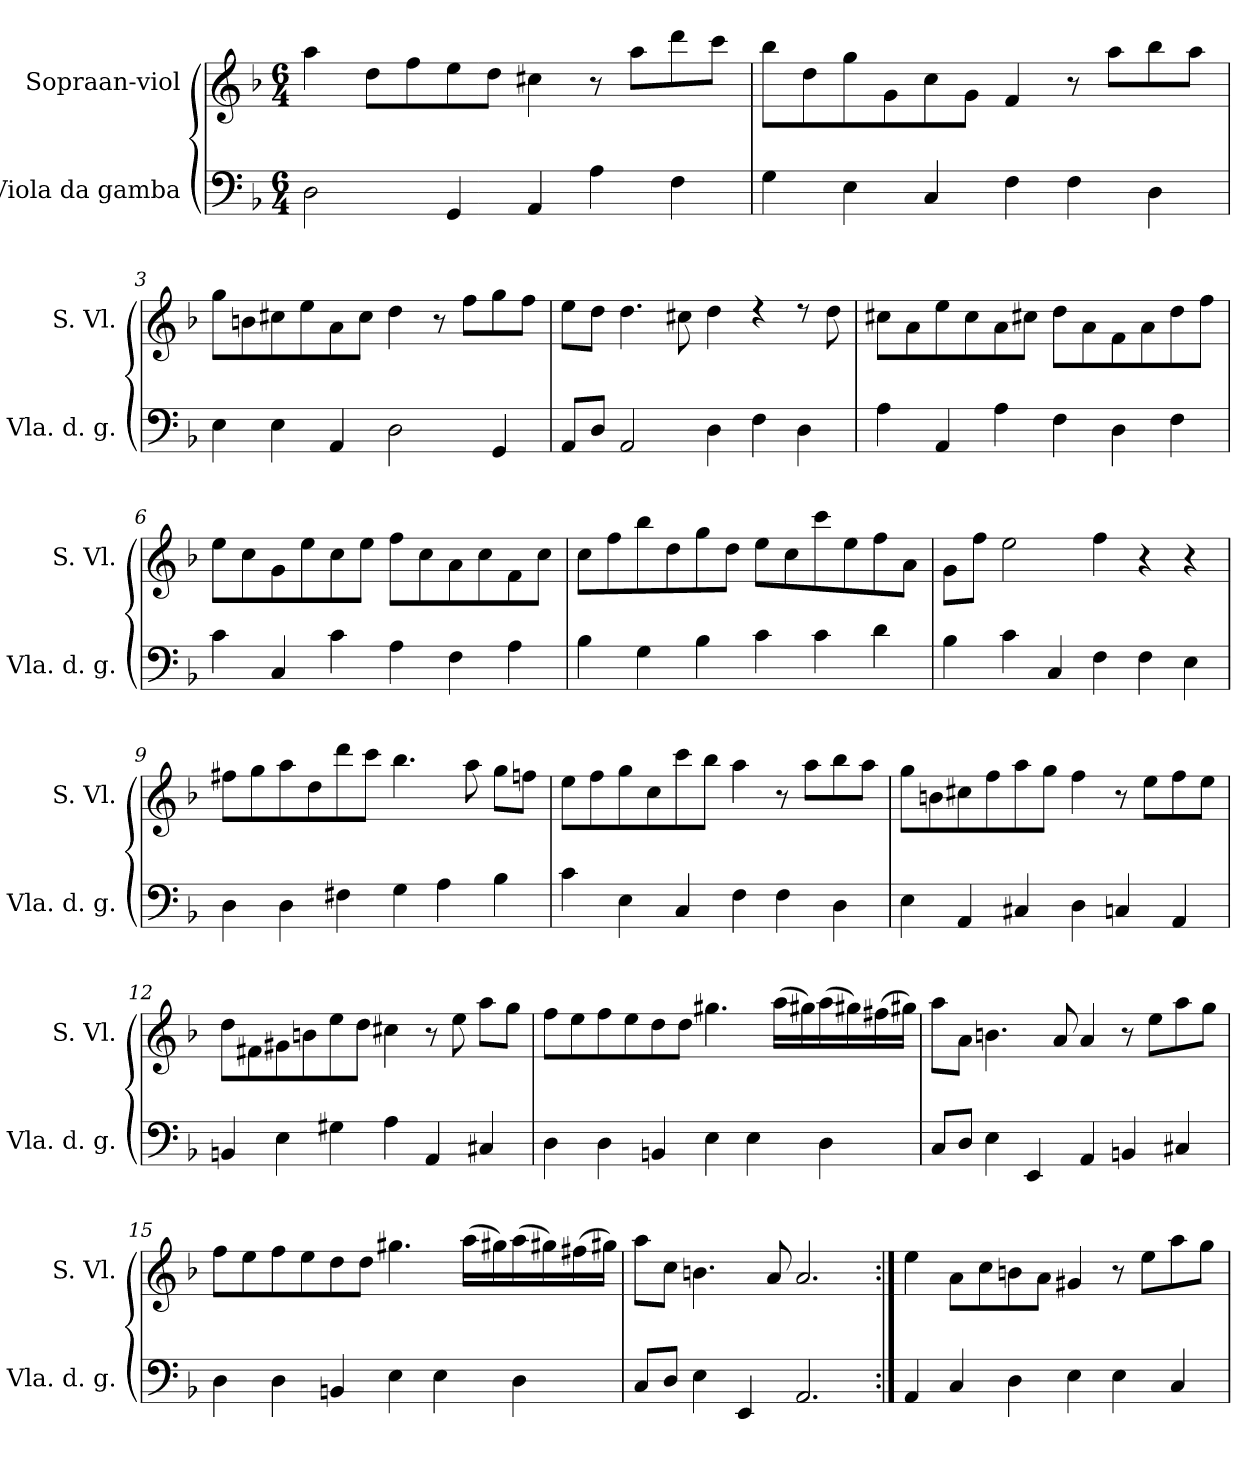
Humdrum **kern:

**kern	**kern
*part2	*part1
*staff2	*staff1
*I"Viola da gamba	*I"Sopraan-viol
*I'Vla. d. g.	*I'S. Vl.
*clefF4	*clefG2
*k[b-]	*k[b-]
*M6/4	*M6/4
=1	=1
2D\	4aa\
.	8dd\L
.	8ff\
4GG/	8ee\
.	8dd\J
4AA/	4cc#X\
4A\	8r
.	8aa\L
4F\	8ddd\
.	8ccc\J
=2	=2
4G\	8bb-\L
.	8dd\
4E\	8gg\
.	8g\
4C/	8cc\
.	8g\J
4F\	4f/
4F\	8r
.	8aa\L
4D\	8bb-\
.	8aa\J
=3	=3
4E\	8gg\L
.	8bn\
4E\	8cc#X\
.	8ee\
4AA/	8a\
.	8cc#\J
2D\	4dd\
.	8r
.	8ff\L
4GG/	8gg\
.	8ff\J
!!LO:LB:g=z
=4	=4
8AA/L	8ee\L
8D/J	8dd\J
2AA/	4.dd\
.	8cc#X\
4D\	4dd\
4F\	4rdd
4D\	8rdd
.	8dd\
=5	=5
4A\	8cc#X\L
.	8a\
4AA/	8ee\
.	8cc#\
4A\	8a\
.	8cc#X\J
4F\	8dd\L
.	8a\
4D\	8f\
.	8a\
4F\	8dd\
.	8ff\J
=6	=6
4c\	8ee\L
.	8cc\
4C/	8g\
.	8ee\
4c\	8cc\
.	8ee\J
4A\	8ff\L
.	8cc\
4F\	8a\
.	8cc\
4A\	8f\
.	8cc\J
!!LO:LB:g=z
=7	=7
4B-\	8cc\L
.	8ff\
4G\	8bb-\
.	8dd\
4B-\	8gg\
.	8dd\J
4c\	8ee\L
.	8cc\
4c\	8ccc\
.	8ee\
4d\	8ff\
.	8a\J
=8	=8
4B-\	8g\L
.	8ff\J
4c\	2ee\
4C/	.
4F\	4ff\
4F\	4r
4E\	4r
=9	=9
4D\	8ff#X\L
.	8gg\
4D\	8aa\
.	8dd\
4F#X\	8ddd\
.	8ccc\J
4G\	4.bb-\
4A\	.
.	8aa\
4B-\	8gg\L
.	8ffn\J
=10	=10
4c\	8ee\L
.	8ff\
4E\	8gg\
.	8cc\
4C/	8ccc\
.	8bb-\J
4F\	4aa\
4F\	8r
.	8aa\L
4D\	8bb-\
.	8aa\J
!!LO:LB:g=z
=11	=11
4E\	8gg\L
.	8bn\
4AA/	8cc#X\
.	8ff\
4C#X/	8aa\
.	8gg\J
4D\	4ff\
4Cn/	8r
.	8ee\L
4AA/	8ff\
.	8ee\J
=12	=12
4BBn/	8dd\L
.	8f#X\
4E\	8g#X\
.	8bn\
4G#X\	8ee\
.	8dd\J
4A\	4cc#X\
4AA/	8r
.	8ee\
4C#X/	8aa\L
.	8gg\J
=13	=13
4D\	8ff\L
.	8ee\
4D\	8ff\
.	8ee\
4BBn/	8dd\
.	8dd\J
4E\	4.gg#X\
4E\	.
.	(16aa\LL
.	16gg#X\)
4D\	(16aa\
.	16gg#X\)
.	(16ff#X\
.	16gg#X\JJ)
!!LO:LB:g=z
=14	=14
8C/L	8aa\L
8D/J	8a\J
4E\	4.bn\
4EE/	.
.	8a/
4AA/	4a/
4BBn/	8r
.	8ee\L
4C#X/	8aa\
.	8gg\J
=15	=15
4D\	8ff\L
.	8ee\
4D\	8ff\
.	8ee\
4BBn/	8dd\
.	8dd\J
4E\	4.gg#X\
4E\	.
.	(16aa\LL
.	16gg#X\)
4D\	(16aa\
.	16gg#X\)
.	(16ff#X\
.	16gg#X\JJ)
=16	=16
8C/L	8aa\L
8D/J	8cc\J
4E\	4.bn\
4EE/	.
.	8a/
2.AA/	2.a/
!!LO:LB:g=z
=17:|!	=17:|!
4AA/	4ee\
4C/	8a\L
.	8cc\
4D\	8bn\
.	8a\J
4E\	4g#X/
4E\	8r
.	8ee\L
4C/	8aa\
.	8gg\J
=	=
*-	*-
